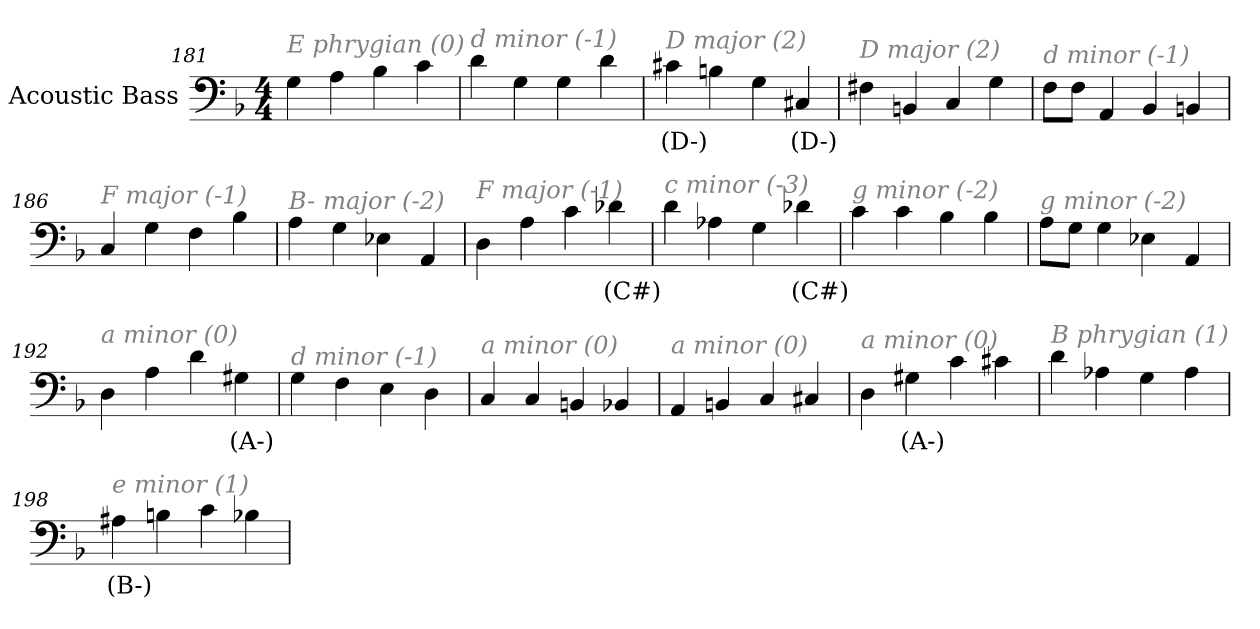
**kern	**text
*part1	*part1
*staff1	*staff1
*I"Acoustic Bass	*
*clefF4	*
*ITrd7c12	*
*k[b-]	*
*F:	*
*M4/4	*
=181	=181
!LO:TX:i:color=#808080:t=E phrygian (0)	!
4GG	.
4AA	.
4BB-	.
4C	.
=182	=182
!LO:TX:i:color=#808080:t=d minor (-1)	!
4D	.
4GG	.
4GG	.
4D	.
=183	=183
!LO:TX:i:color=#808080:t=D major (2)	!
4C#Xi	(D-)
4BBn	.
4GG	.
4CC#Xi	(D-)
=184	=184
!LO:TX:i:color=#808080:t=D major (2)	!
4FF#X	.
4BBBn	.
4CC	.
4GG	.
=185	=185
!LO:TX:i:color=#808080:t=d minor (-1)	!
8FFL	.
8FFJ	.
4AAA	.
4BBB-	.
4BBBn	.
=186	=186
!LO:TX:i:color=#808080:t=F major (-1)	!
4CC	.
4GG	.
4FF	.
4BB-	.
=187	=187
!LO:TX:i:color=#808080:t=B- major (-2)	!
4AA	.
4GG	.
4EE-X	.
4AAA	.
=188	=188
!LO:TX:i:color=#808080:t=F major (-1)	!
4DD	.
4AA	.
4C	.
4D-Xi	(C#)
=189	=189
!LO:TX:i:color=#808080:t=c minor (-3)	!
4D	.
4AA-X	.
4GG	.
4D-Xi	(C#)
=190	=190
!LO:TX:i:color=#808080:t=g minor (-2)	!
4C	.
4C	.
4BB-	.
4BB-	.
=191	=191
!LO:TX:i:color=#808080:t=g minor (-2)	!
8AAL	.
8GGJ	.
4GG	.
4EE-X	.
4AAA	.
=192	=192
!LO:TX:i:color=#808080:t=a minor (0)	!
4DD	.
4AA	.
4D	.
4GG#Xi	(A-)
=193	=193
!LO:TX:i:color=#808080:t=d minor (-1)	!
4GG	.
4FF	.
4EE	.
4DD	.
=194	=194
!LO:TX:i:color=#808080:t=a minor (0)	!
4CC	.
4CC	.
4BBBn	.
4BBB-X	.
=195	=195
!LO:TX:i:color=#808080:t=a minor (0)	!
4AAA	.
4BBBn	.
4CC	.
4CC#X	.
=196	=196
!LO:TX:i:color=#808080:t=a minor (0)	!
4DD	.
4GG#Xi	(A-)
4C	.
4C#X	.
=197	=197
!LO:TX:i:color=#808080:t=B phrygian (1)	!
4D	.
4AA-X	.
4GG	.
4AA-	.
=198	=198
!LO:TX:i:color=#808080:t=e minor (1)	!
4AA#Xi	(B-)
4BBn	.
4C	.
4BB-Xj	.
=	=
*-	*-
